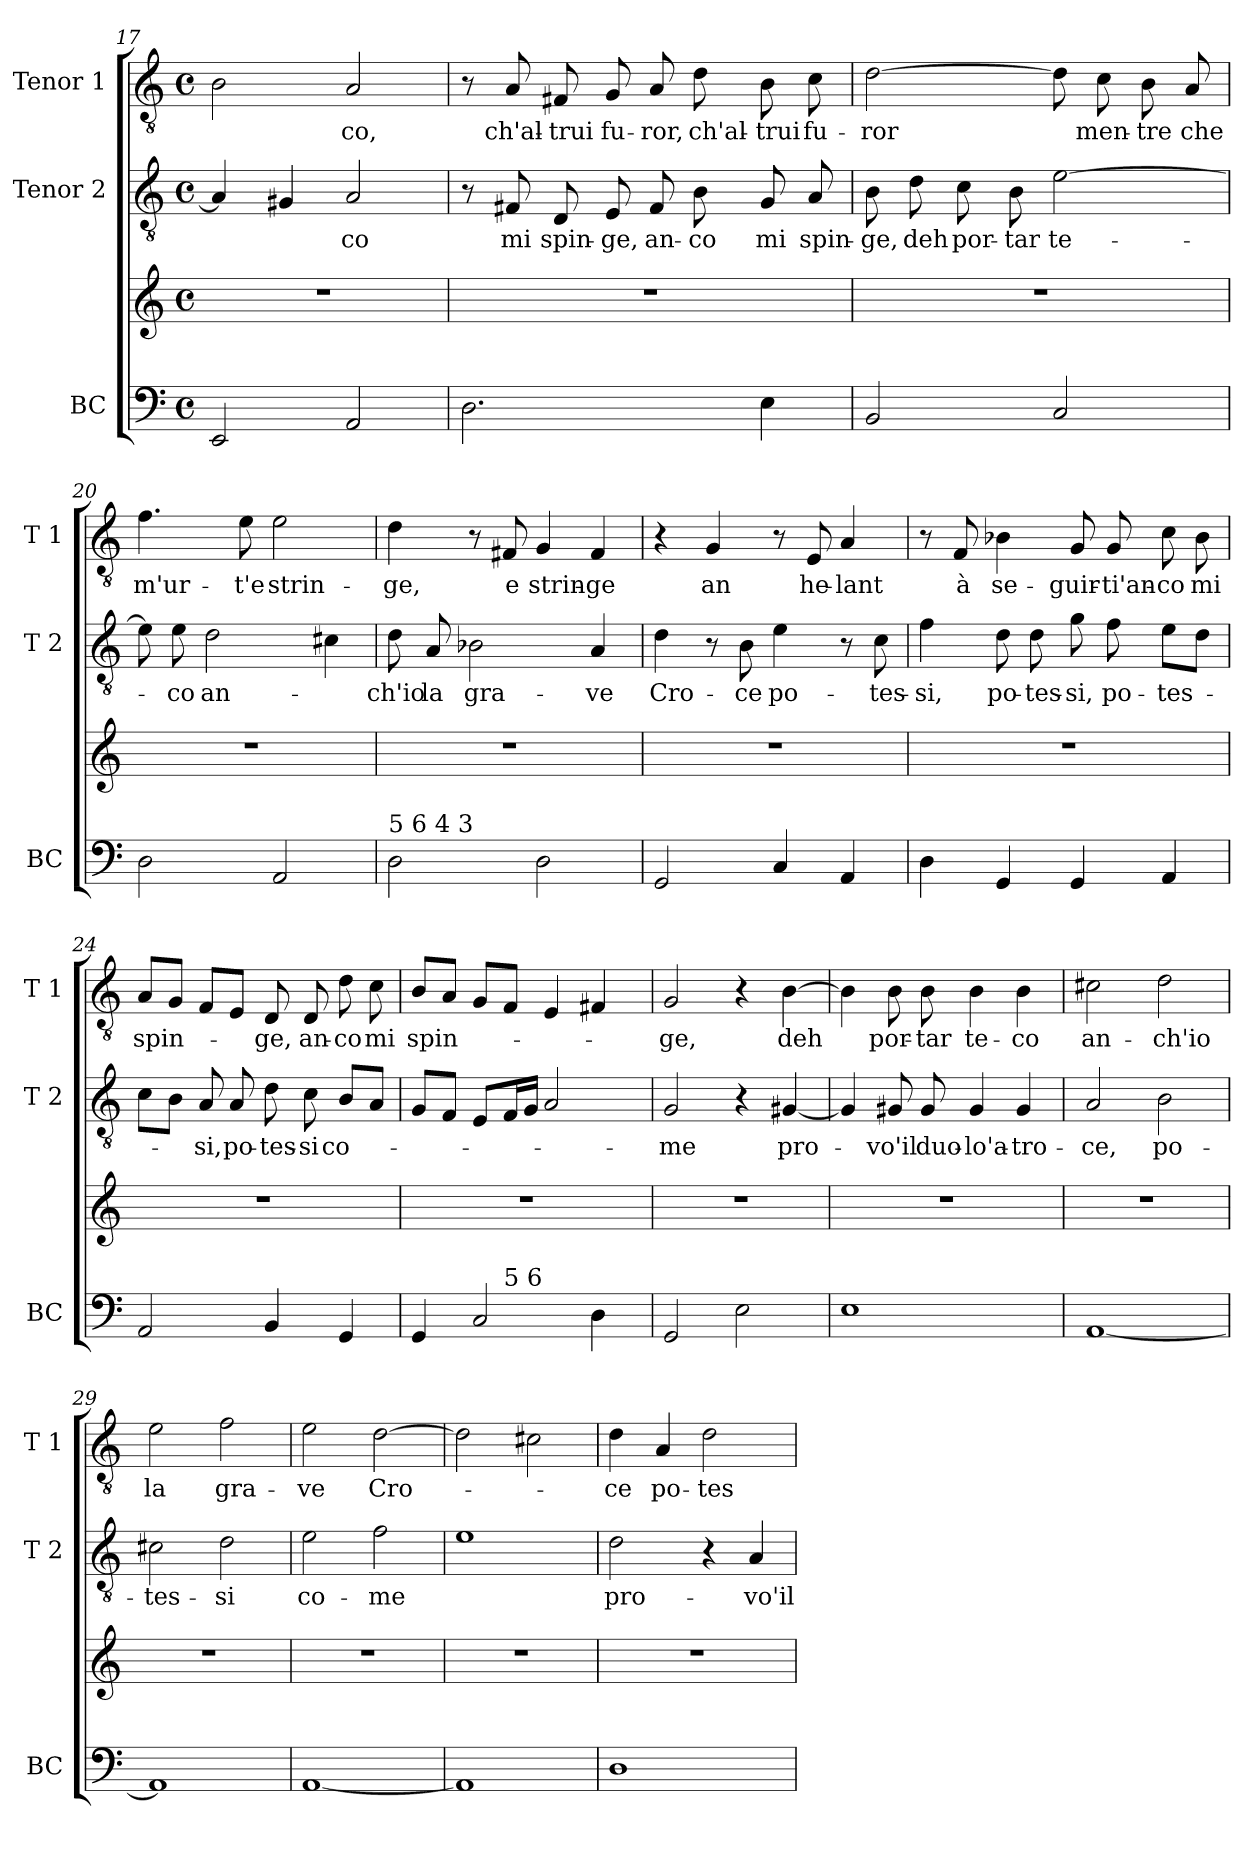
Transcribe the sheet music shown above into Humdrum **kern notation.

**kern	**kern	**kern	**text	**kern	**text
*part3	*part3	*part2	*part2	*part1	*part1
*staff4	*staff3	*staff2	*staff2	*staff1	*staff1
*I"BC	*	*I"Tenor 2	*	*I"Tenor 1	*
*I'BC	*	*I'T 2	*	*I'T 1	*
!!LO:PB:g=z
*clefF4	*clefG2	*clefGv2	*	*clefGv2	*
*k[]	*k[]	*k[]	*	*k[]	*
*C:	*C:	*C:	*	*C:	*
*M4/4	*M4/4	*M4/4	*	*M4/4	*
*met(c)	*met(c)	*met(c)	*	*met(c)	*
=17	=17	=17	=17	=17	=17
2EE/	1r	4A/]	.	2B\	.
.	.	4G#X/	.	.	.
!	!	!	!LO:LY:b	!	!LO:LY:b
2AA/	.	2A/	-co	2A/	-co,
=18	=18	=18	=18	=18	=18
2.D\	1r	8r	.	8r	.
!	!	!	!LO:LY:b	!	!LO:LY:b
.	.	8F#X/	mi	8A/	ch'al-
!	!	!	!LO:LY:b	!	!LO:LY:b
.	.	8D/	spin-	8F#X/	-trui
!	!	!	!LO:LY:b	!	!LO:LY:b
.	.	8E/	-ge,	8G/	fu-
!	!	!	!LO:LY:b	!	!LO:LY:b
.	.	8F#/	an-	8A/	-ror,
!	!	!	!LO:LY:b	!	!LO:LY:b
.	.	8B\	-co	8d\	ch'al-
!	!	!	!LO:LY:b	!	!LO:LY:b
4E\	.	8G/	mi	8B\	-trui
!	!	!	!LO:LY:b	!	!LO:LY:b
.	.	8A/	spin-	8c\	fu-
=19	=19	=19	=19	=19	=19
!	!	!	!LO:LY:b	!	!LO:LY:b
2BB/	1r	8B\	-ge,	[2d\	-ror
!	!	!	!LO:LY:b	!	!
.	.	8d\	deh	.	.
!	!	!	!LO:LY:b	!	!
.	.	8c\	por-	.	.
!	!	!	!LO:LY:b	!	!
.	.	8B\	-tar	.	.
!	!	!	!LO:LY:b	!	!
2C/	.	[2e\	te-	8d\]	.
!	!	!	!	!	!LO:LY:b
.	.	.	.	8c\	men-
!	!	!	!	!	!LO:LY:b
.	.	.	.	8B\	-tre
!	!	!	!	!	!LO:LY:b
.	.	.	.	8A/	che
=20	=20	=20	=20	=20	=20
!	!	!	!	!	!LO:LY:b
2D\	1r	8e\]	.	4.f\	m'ur-
!	!	!	!LO:LY:b	!	!
.	.	8e\	-co	.	.
!	!	!	!LO:LY:b	!	!
.	.	2d\	an-	.	.
!	!	!	!	!	!LO:LY:b
.	.	.	.	8e\	-t'e
!	!	!	!	!	!LO:LY:b
2AA/	.	.	.	2e\	strin-
.	.	4c#X\	.	.	.
=21	=21	=21	=21	=21	=21
!LO:TX:a:t=5       6        4    3	!	!	!	!	!
!	!	!	!LO:LY:b	!	!LO:LY:b
2D\	1r	8d\	-ch'io	4d\	-ge,
!	!	!	!LO:LY:b	!	!
.	.	8A/	la	.	.
!	!	!	!LO:LY:b	!	!
.	.	2B-X\	gra-	8r	.
!	!	!	!	!	!LO:LY:b
.	.	.	.	8F#X/	e
!	!	!	!	!	!LO:LY:b
2D\	.	.	.	4G/	strin-
!	!	!	!LO:LY:b	!	!LO:LY:b
.	.	4A/	-ve	4F#/	-ge
!!LO:LB:g=z
=22	=22	=22	=22	=22	=22
!	!	!	!LO:LY:b	!	!
2GG/	1r	4d\	Cro-	4r	.
!	!	!	!	!	!LO:LY:b
.	.	8r	.	4G/	an
!	!	!	!LO:LY:b	!	!
.	.	8B\	-ce	.	.
!	!	!	!LO:LY:b	!	!
4C/	.	4e\	po-	8r	.
!	!	!	!	!	!LO:LY:b
.	.	.	.	8E/	he-
!	!	!	!	!	!LO:LY:b
4AA/	.	8r	.	4A/	-lant
!	!	!	!LO:LY:b	!	!
.	.	8c\	-tes-	.	.
=23	=23	=23	=23	=23	=23
!	!	!	!LO:LY:b	!	!
4D\	1r	4f\	-si,	8r	.
!	!	!	!	!	!LO:LY:b
.	.	.	.	8F/	à
!	!	!	!LO:LY:b	!	!LO:LY:b
4GG/	.	8d\	po-	4B-X\	se-
!	!	!	!LO:LY:b	!	!
.	.	8d\	-tes-	.	.
!	!	!	!LO:LY:b	!	!LO:LY:b
4GG/	.	8g\	-si,	8G/	-guir-
!	!	!	!LO:LY:b	!	!LO:LY:b
.	.	8f\	po-	8G/	-ti'an-
!	!	!	!LO:LY:b	!	!LO:LY:b
4AA/	.	8e\L	-tes-	8c\	-co
!	!	!	!	!	!LO:LY:b
.	.	8d\J	.	8B-\	mi
=24	=24	=24	=24	=24	=24
!	!	!	!	!	!LO:LY:b
2AA/	1r	8c\L	.	8A/L	spin-
.	.	8B\J	.	8G/J	.
!	!	!	!LO:LY:b	!	!
.	.	8A/	-si,	8F/L	.
!	!	!	!LO:LY:b	!	!
.	.	8A/	po-	8E/J	.
!	!	!	!LO:LY:b	!	!LO:LY:b
4BB/	.	8d\	-tes-	8D/	-ge,
!	!	!	!LO:LY:b	!	!LO:LY:b
.	.	8c\	-si	8D/	an-
!	!	!	!LO:LY:b	!	!LO:LY:b
4GG/	.	8B/L	co-	8d\	-co
!	!	!	!	!	!LO:LY:b
.	.	8A/J	.	8c\	mi
=25	=25	=25	=25	=25	=25
!	!	!	!	!	!LO:LY:b
*^	*	*	*	*	*
4GG/	4.ryy	1r	8G/L	.	8B/L	spin-
.	.	.	8F/J	.	8A/J	.
2C/	.	.	8E/L	.	8G/L	.
!	!LO:TX:a:t=5     6	!	!	!	!	!
.	2ryy	.	16F/L	.	8F/J	.
.	.	.	16G/JJ	.	.	.
.	.	.	2A/	.	4E/	.
4D\	.	.	.	.	4F#X/	.
.	8ryy	.	.	.	.	.
=26	=26	=26	=26	=26	=26	=26
!	!	!	!	!LO:LY:b	!	!LO:LY:b
*v	*v	*	*	*	*	*
2GG/	1r	2G/	-me	2G/	-ge,
2E\	.	4r	.	4r	.
!	!	!	!LO:LY:b	!	!LO:LY:b
.	.	[4G#X/	pro-	[4B\	deh
!!LO:LB:g=z
=27	=27	=27	=27	=27	=27
1E	1r	4G#/]	.	4B\]	.
!	!	!	!LO:LY:b	!	!LO:LY:b
.	.	8G#X/	-vo'il	8B\	por-
!	!	!	!LO:LY:b	!	!LO:LY:b
.	.	8G#/	duo-	8B\	-tar
!	!	!	!LO:LY:b	!	!LO:LY:b
.	.	4G#/	-lo'a-	4B\	te-
!	!	!	!LO:LY:b	!	!LO:LY:b
.	.	4G#/	-tro-	4B\	-co
=28	=28	=28	=28	=28	=28
!	!	!	!LO:LY:b	!	!LO:LY:b
[1AA	1r	2A/	-ce,	2c#X\	an-
!	!	!	!LO:LY:b	!	!LO:LY:b
.	.	2B\	po-	2d\	-ch'io
=29	=29	=29	=29	=29	=29
!	!	!	!LO:LY:b	!	!LO:LY:b
1AA]	1r	2c#X\	-tes-	2e\	la
!	!	!	!LO:LY:b	!	!LO:LY:b
.	.	2d\	-si	2f\	gra-
=30	=30	=30	=30	=30	=30
!	!	!	!LO:LY:b	!	!LO:LY:b
[1AA	1r	2e\	co-	2e\	-ve
!	!	!	!LO:LY:b	!	!LO:LY:b
.	.	2f\	-me	[2d\	Cro-
=31	=31	=31	=31	=31	=31
1AA]	1r	1e	.	2d\]	.
.	.	.	.	2c#X\	.
=32	=32	=32	=32	=32	=32
!	!	!	!LO:LY:b	!	!LO:LY:b
1D	1r	2d\	pro-	4d\	-ce
!	!	!	!	!	!LO:LY:b
.	.	.	.	4A/	po-
!	!	!	!	!	!LO:LY:b
.	.	4r	.	2d\	-tes-
!	!	!	!LO:LY:b	!	!
.	.	4A/	-vo'il	.	.
=	=	=	=	=	=
*-	*-	*-	*-	*-	*-
